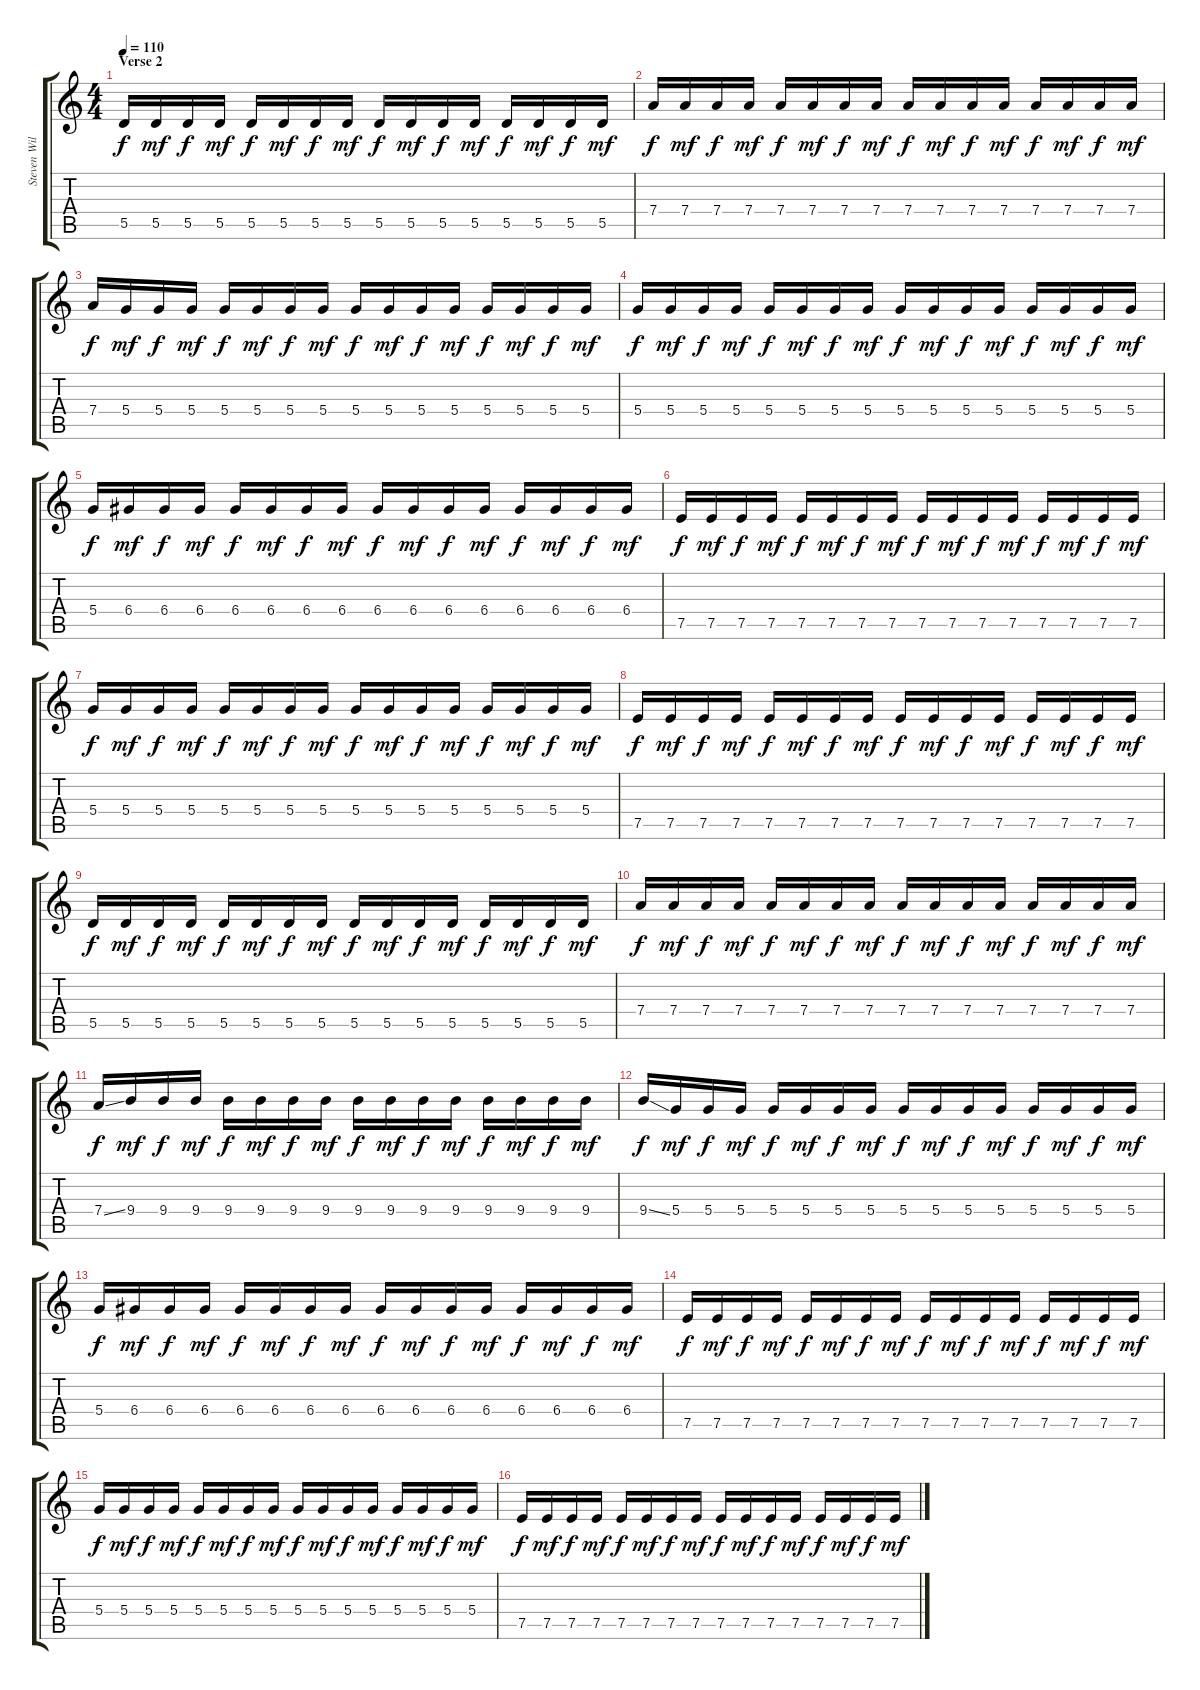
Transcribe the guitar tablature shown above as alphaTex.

\track ("Steven Wilson - Guitar 1" "Steven Wil") {instrument electricguitarjazz}
\staff {score tabs}
\tuning (E4 B3 G3 D3 A2 D2) {hide}
\ts (4 4)
\section ("" "Verse 2")
\tempo 110
\clef g2
\ks c
5.5.16{dy f} 5.5.16{dy mf} 5.5.16{dy f} 5.5.16{dy mf} 5.5.16{dy f} 5.5.16{dy mf} 5.5.16{dy f} 5.5.16{dy mf} 5.5.16{dy f} 5.5.16{dy mf} 5.5.16{dy f} 5.5.16{dy mf} 5.5.16{dy f} 5.5.16{dy mf} 5.5.16{dy f} 5.5.16{dy mf} |
7.4.16{dy f} 7.4.16{dy mf} 7.4.16{dy f} 7.4.16{dy mf} 7.4.16{dy f} 7.4.16{dy mf} 7.4.16{dy f} 7.4.16{dy mf} 7.4.16{dy f} 7.4.16{dy mf} 7.4.16{dy f} 7.4.16{dy mf} 7.4.16{dy f} 7.4.16{dy mf} 7.4.16{dy f} 7.4.16{dy mf} |
7.4.16{dy f} 5.4.16{dy mf} 5.4.16{dy f} 5.4.16{dy mf} 5.4.16{dy f} 5.4.16{dy mf} 5.4.16{dy f} 5.4.16{dy mf} 5.4.16{dy f} 5.4.16{dy mf} 5.4.16{dy f} 5.4.16{dy mf} 5.4.16{dy f} 5.4.16{dy mf} 5.4.16{dy f} 5.4.16{dy mf} |
5.4.16{dy f} 5.4.16{dy mf} 5.4.16{dy f} 5.4.16{dy mf} 5.4.16{dy f} 5.4.16{dy mf} 5.4.16{dy f} 5.4.16{dy mf} 5.4.16{dy f} 5.4.16{dy mf} 5.4.16{dy f} 5.4.16{dy mf} 5.4.16{dy f} 5.4.16{dy mf} 5.4.16{dy f} 5.4.16{dy mf} |
5.4.16{dy f} 6.4.16{dy mf} 6.4.16{dy f} 6.4.16{dy mf} 6.4.16{dy f} 6.4.16{dy mf} 6.4.16{dy f} 6.4.16{dy mf} 6.4.16{dy f} 6.4.16{dy mf} 6.4.16{dy f} 6.4.16{dy mf} 6.4.16{dy f} 6.4.16{dy mf} 6.4.16{dy f} 6.4.16{dy mf} |
7.5.16{dy f} 7.5.16{dy mf} 7.5.16{dy f} 7.5.16{dy mf} 7.5.16{dy f} 7.5.16{dy mf} 7.5.16{dy f} 7.5.16{dy mf} 7.5.16{dy f} 7.5.16{dy mf} 7.5.16{dy f} 7.5.16{dy mf} 7.5.16{dy f} 7.5.16{dy mf} 7.5.16{dy f} 7.5.16{dy mf} |
5.4.16{dy f} 5.4.16{dy mf} 5.4.16{dy f} 5.4.16{dy mf} 5.4.16{dy f} 5.4.16{dy mf} 5.4.16{dy f} 5.4.16{dy mf} 5.4.16{dy f} 5.4.16{dy mf} 5.4.16{dy f} 5.4.16{dy mf} 5.4.16{dy f} 5.4.16{dy mf} 5.4.16{dy f} 5.4.16{dy mf} |
7.5.16{dy f} 7.5.16{dy mf} 7.5.16{dy f} 7.5.16{dy mf} 7.5.16{dy f} 7.5.16{dy mf} 7.5.16{dy f} 7.5.16{dy mf} 7.5.16{dy f} 7.5.16{dy mf} 7.5.16{dy f} 7.5.16{dy mf} 7.5.16{dy f} 7.5.16{dy mf} 7.5.16{dy f} 7.5.16{dy mf} |
5.5.16{dy f} 5.5.16{dy mf} 5.5.16{dy f} 5.5.16{dy mf} 5.5.16{dy f} 5.5.16{dy mf} 5.5.16{dy f} 5.5.16{dy mf} 5.5.16{dy f} 5.5.16{dy mf} 5.5.16{dy f} 5.5.16{dy mf} 5.5.16{dy f} 5.5.16{dy mf} 5.5.16{dy f} 5.5.16{dy mf} |
7.4.16{dy f} 7.4.16{dy mf} 7.4.16{dy f} 7.4.16{dy mf} 7.4.16{dy f} 7.4.16{dy mf} 7.4.16{dy f} 7.4.16{dy mf} 7.4.16{dy f} 7.4.16{dy mf} 7.4.16{dy f} 7.4.16{dy mf} 7.4.16{dy f} 7.4.16{dy mf} 7.4.16{dy f} 7.4.16{dy mf} |
7.4{ss}.16{dy f} 9.4.16{dy mf} 9.4.16{dy f} 9.4.16{dy mf} 9.4.16{dy f} 9.4.16{dy mf} 9.4.16{dy f} 9.4.16{dy mf} 9.4.16{dy f} 9.4.16{dy mf} 9.4.16{dy f} 9.4.16{dy mf} 9.4.16{dy f} 9.4.16{dy mf} 9.4.16{dy f} 9.4.16{dy mf} |
9.4{ss}.16{dy f} 5.4.16{dy mf} 5.4.16{dy f} 5.4.16{dy mf} 5.4.16{dy f} 5.4.16{dy mf} 5.4.16{dy f} 5.4.16{dy mf} 5.4.16{dy f} 5.4.16{dy mf} 5.4.16{dy f} 5.4.16{dy mf} 5.4.16{dy f} 5.4.16{dy mf} 5.4.16{dy f} 5.4.16{dy mf} |
5.4.16{dy f} 6.4.16{dy mf} 6.4.16{dy f} 6.4.16{dy mf} 6.4.16{dy f} 6.4.16{dy mf} 6.4.16{dy f} 6.4.16{dy mf} 6.4.16{dy f} 6.4.16{dy mf} 6.4.16{dy f} 6.4.16{dy mf} 6.4.16{dy f} 6.4.16{dy mf} 6.4.16{dy f} 6.4.16{dy mf} |
7.5.16{dy f} 7.5.16{dy mf} 7.5.16{dy f} 7.5.16{dy mf} 7.5.16{dy f} 7.5.16{dy mf} 7.5.16{dy f} 7.5.16{dy mf} 7.5.16{dy f} 7.5.16{dy mf} 7.5.16{dy f} 7.5.16{dy mf} 7.5.16{dy f} 7.5.16{dy mf} 7.5.16{dy f} 7.5.16{dy mf} |
5.4.16{dy f} 5.4.16{dy mf} 5.4.16{dy f} 5.4.16{dy mf} 5.4.16{dy f} 5.4.16{dy mf} 5.4.16{dy f} 5.4.16{dy mf} 5.4.16{dy f} 5.4.16{dy mf} 5.4.16{dy f} 5.4.16{dy mf} 5.4.16{dy f} 5.4.16{dy mf} 5.4.16{dy f} 5.4.16{dy mf} |
7.5.16{dy f} 7.5.16{dy mf} 7.5.16{dy f} 7.5.16{dy mf} 7.5.16{dy f} 7.5.16{dy mf} 7.5.16{dy f} 7.5.16{dy mf} 7.5.16{dy f} 7.5.16{dy mf} 7.5.16{dy f} 7.5.16{dy mf} 7.5.16{dy f} 7.5.16{dy mf} 7.5.16{dy f} 7.5.16{dy mf}
